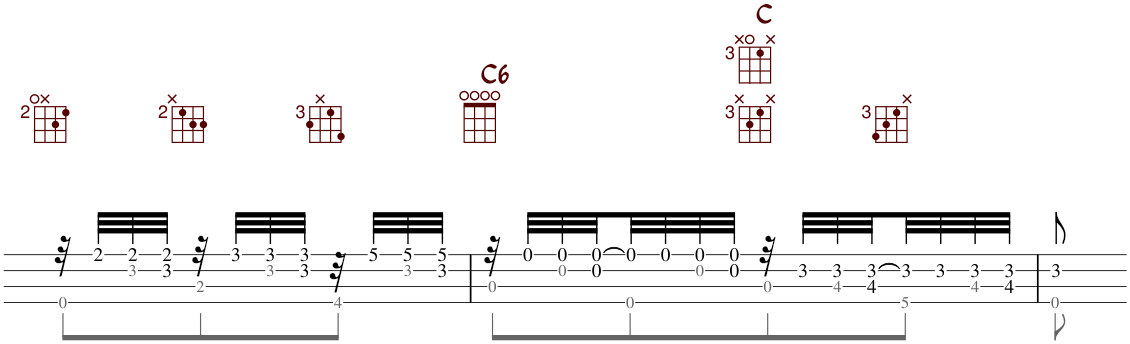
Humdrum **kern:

**kern	**harte
*part1	*part1
*staff1	*
*I"Ukulélé [Tablature]	*
!!LO:PB:g=z
*	*
*k[]	*
*M2/4	*
=34	=34
*^	*
32r	8g!i\L	.
[32b/LLL	.	.
[32g!i/ 32b/]	.	.
32g/] 32b/JJJ	.	.
32r	8d!i\	.
[32cc/LLL	.	.
[32g!i/ 32cc/]	.	.
32g/] 32cc/JJJ	.	.
32r	8b!i\J	.
[32dd/LLL	.	.
[32g!i/ 32dd/]	.	.
32g/] 32dd/JJJ	.	.
=35	=35	=35
!	!	!LO:H:kt=6
32r	8c!i\L	C:maj6
[32a/LLL	.	.
[32e!i/ 32a/]	.	.
32e/] [32a/	.	.
32a/]	8g!i\	.
[32a/	.	.
[32e!i/ 32a/]	.	.
32e/] 32a/JJJ	.	.
32r	8c!i\	C:maj
[32g/LLL	.	.
[32e!i/ 32g/]	.	.
32e/] [32g/	.	.
32g/]	8cc!i\J	.
[32g/	.	.
[32e!i/ 32g/]	.	.
32e/] [32g/JJJ	.	.
=36	=36	=36
8g/]	8g!i\	.
*v	*v	*
=-	=-
*-	*-
